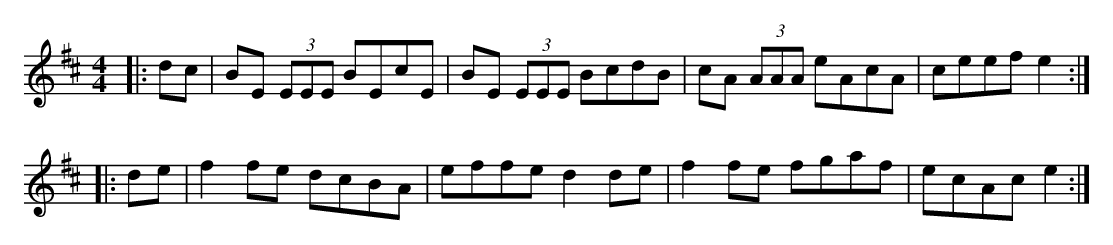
X:1
M:4/4
K:D
|:dc|BE (3EEE BEcE|BE (3EEE BcdB|cA (3AAA eAcA|ceef e2:|
|:de|f2 fe dcBA|effe d2 de|f2 fe fgaf|ecAc e2:|
